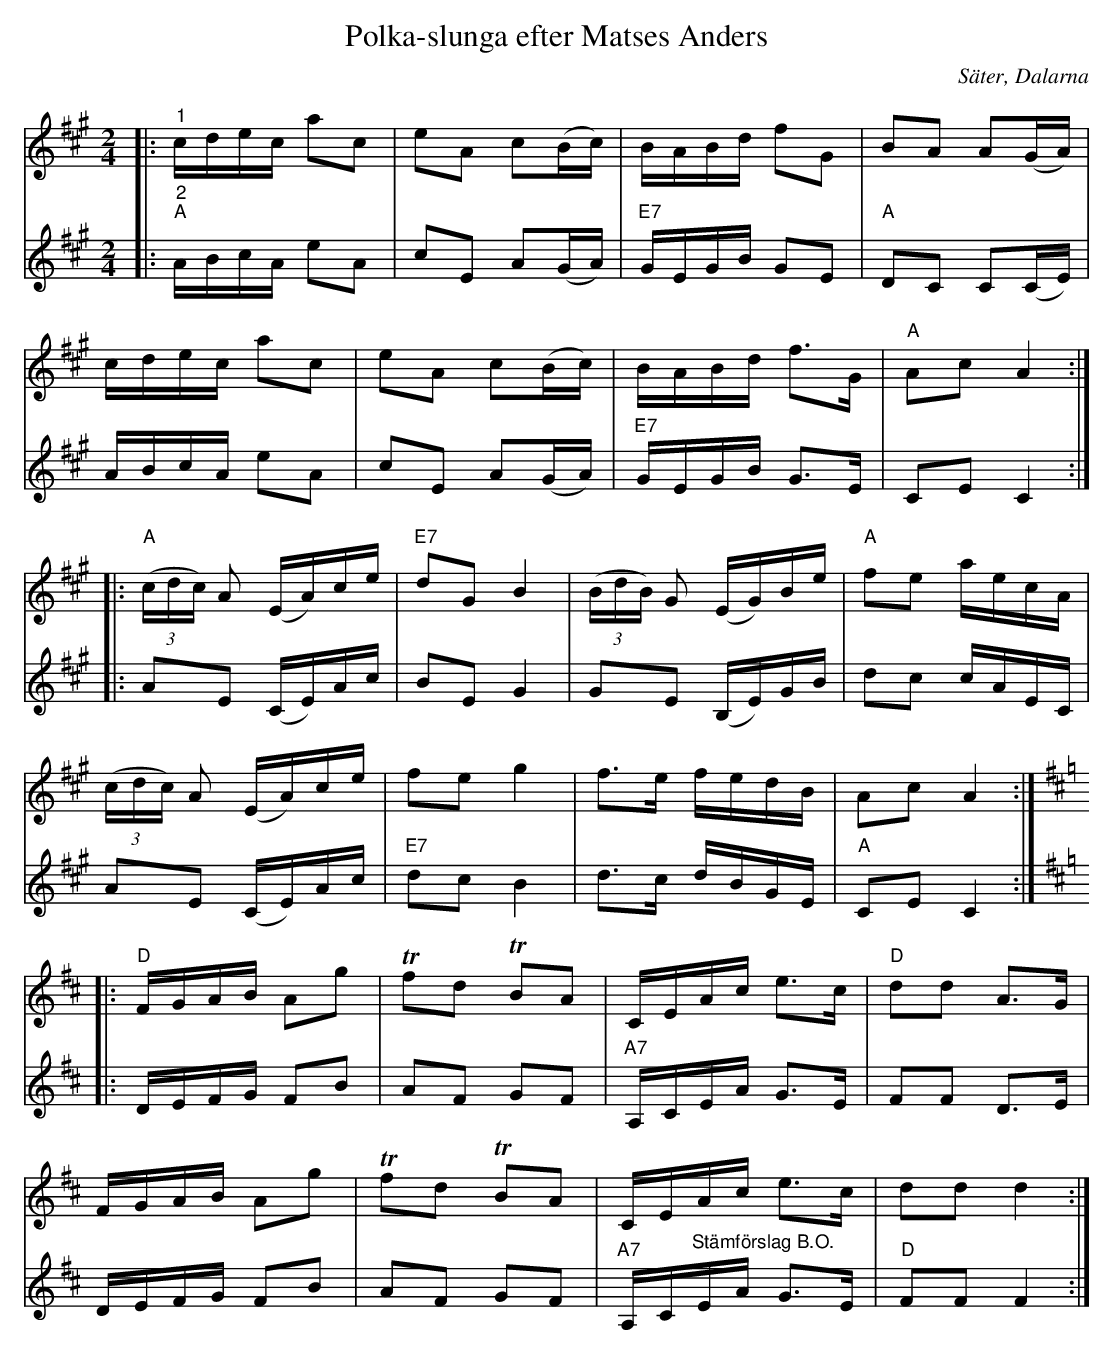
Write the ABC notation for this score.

X:1
T:Polka-slunga efter Matses Anders
O:Säter, Dalarna
L:1/16
M:2/4
K:A
V:1
|:"^1" cdec a2c2 | e2A2 c2(Bc) | BABd f2G2 | B2A2 A2(GA) |
cdec a2c2 | e2A2 c2(Bc) | BABd f2>G2 | "A" A2c2 A4 ::
"A" (3(cdc) A2 (EA)ce |"E7" d2G2 B4 | (3(BdB) G2 (EG)Be |"A" f2e2 aecA |
(3(cdc) A2 (EA)ce | f2e2 g4 | f2>e2 fedB | A2c2 A4 ::
[K:D]"D" FGAB A2g2 |T f2d2T B2A2 | CEAc e2>c2 |"D" d2d2 A2>G2 |
FGAB A2g2 |T f2d2T B2A2 | CEAc e2>c2 | d2d2 d4 :|
V:2
|:"^2""A" ABcA e2A2 | c2E2 A2(GA) |"E7" GEGB G2E2 |"A" D2C2 C2(CE) |
ABcA e2A2 | c2E2 A2(GA) | "E7" GEGB G2>E2 | C2E2 C4 ::
A2E2 (CE)Ac | B2E2 G4 | G2E2 (B,E)GB | d2c2 cAEC |
A2E2 (CE)Ac | "E7" d2c2 B4 | d2>c2 dBGE |"A" C2E2 C4 ::
[K:D] DEFG F2B2 | A2F2 G2F2 |"A7" A,CEA G2>E2 | F2F2 D2>E2 |
DEFG F2B2 | A2F2 G2F2 |"A7" A,C"^Stämförslag B.O."EA G2>E2 |"D" F2F2 F4 :|
